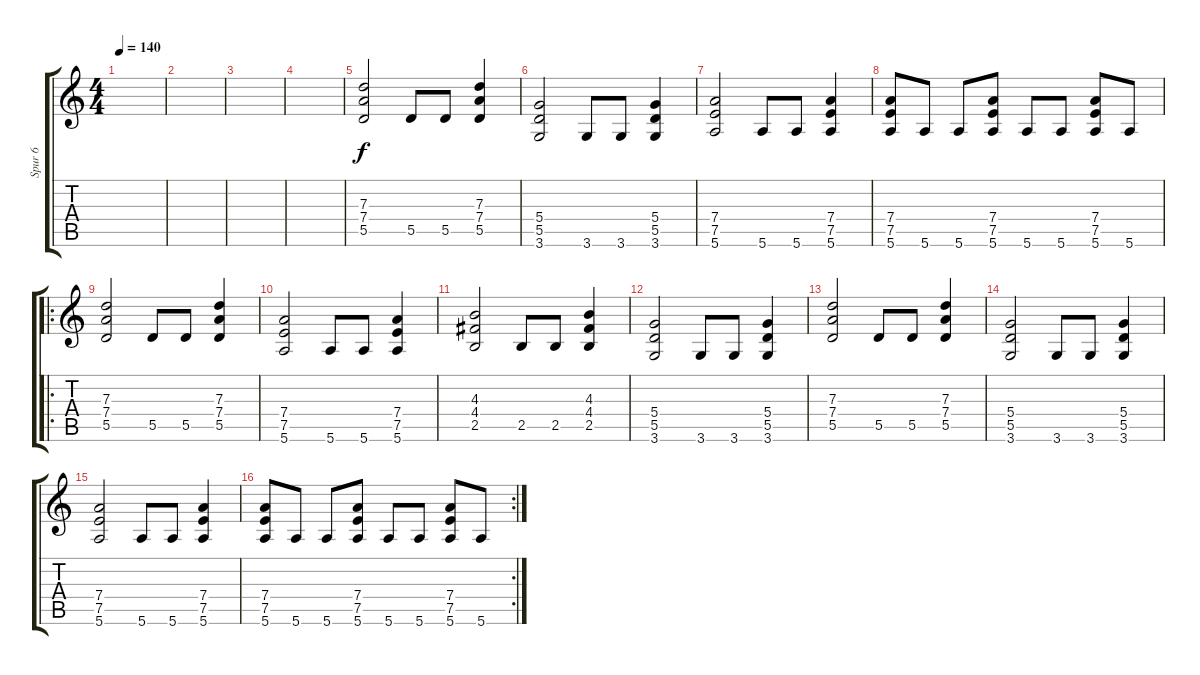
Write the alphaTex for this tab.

\track ("Spur 6" "Spur 6") {instrument distortionguitar}
\staff {score tabs}
\tuning (E4 B3 G3 D3 A2 E2) {hide}
\ts (4 4)
\tempo 140
\clef g2
\ks c
|
|
|
|
(7.3 7.4 5.5).2 5.5.8 5.5.8 (7.3 7.4 5.5).4 |
(5.4 5.5 3.6).2 3.6.8 3.6.8 (5.4 5.5 3.6).4 |
(7.4 7.5 5.6).2 5.6.8 5.6.8 (7.4 7.5 5.6).4 |
(7.4 7.5 5.6).8 5.6.8 5.6.8 (7.4 7.5 5.6).8 5.6.8 5.6.8 (7.4 7.5 5.6).8 5.6.8 |
\ro
(7.3 7.4 5.5).2 5.5.8 5.5.8 (7.3 7.4 5.5).4 |
(7.4 7.5 5.6).2 5.6.8 5.6.8 (7.4 7.5 5.6).4 |
(4.3 4.4 2.5).2 2.5.8 2.5.8 (4.3 4.4 2.5).4 |
(5.4 5.5 3.6).2 3.6.8 3.6.8 (5.4 5.5 3.6).4 |
(7.3 7.4 5.5).2 5.5.8 5.5.8 (7.3 7.4 5.5).4 |
(5.4 5.5 3.6).2 3.6.8 3.6.8 (5.4 5.5 3.6).4 |
(7.4 7.5 5.6).2 5.6.8 5.6.8 (7.4 7.5 5.6).4 |
\rc 2
(7.4 7.5 5.6).8 5.6.8 5.6.8 (7.4 7.5 5.6).8 5.6.8 5.6.8 (7.4 7.5 5.6).8 5.6.8
